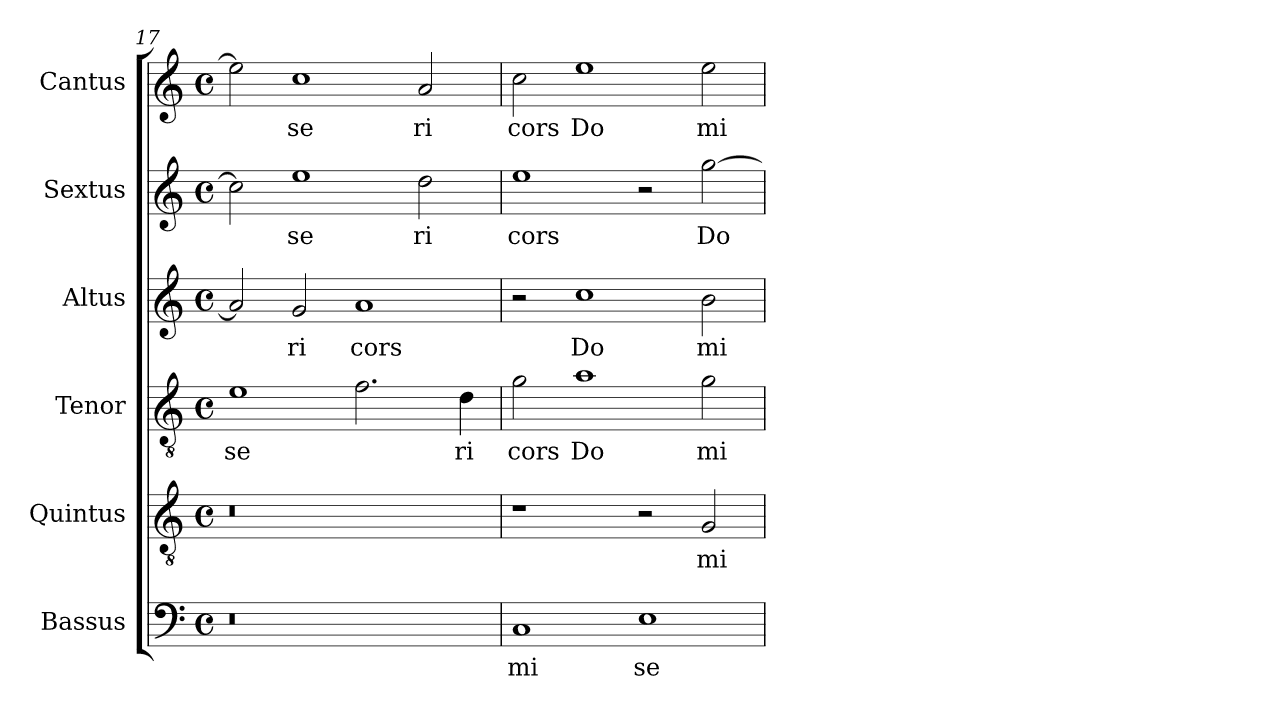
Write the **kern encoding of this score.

**kern	**text	**kern	**text	**kern	**text	**kern	**text	**kern	**text	**kern	**text
*part6	*part6	*part5	*part5	*part4	*part4	*part3	*part3	*part2	*part2	*part1	*part1
*staff6	*staff6	*staff5	*staff5	*staff4	*staff4	*staff3	*staff3	*staff2	*staff2	*staff1	*staff1
*I"Bassus	*	*I"Quintus	*	*I"Tenor	*	*I"Altus	*	*I"Sextus	*	*I"Cantus	*
!!LO:PB:g=z
*clefF4	*	*clefGv2	*	*clefGv2	*	*clefG2	*	*clefG2	*	*clefG2	*
*M4/4	*	*M4/4	*	*M4/4	*	*M4/4	*	*M4/4	*	*M4/4	*
*met(c)	*	*met(c)	*	*met(c)	*	*met(c)	*	*met(c)	*	*met(c)	*
=17	=17	=17	=17	=17	=17	=17	=17	=17	=17	=17	=17
!	!	!	!	!	!LO:LY:b:cj	!	!	!	!	!	!
0r	.	0r	.	1e	-se	2a/]	.	2cc\]	.	2ee\]	.
!	!	!	!	!	!	!	!LO:LY:b:cj	!	!LO:LY:b:cj	!	!LO:LY:b:cj
.	.	.	.	.	.	2g/	ri	1ee	-se	1cc	se
!	!	!	!	!	!	!	!LO:LY:b:cj	!	!	!	!
.	.	.	.	2.f\	.	1a	cors	.	.	.	.
!	!	!	!	!	!	!	!	!	!LO:LY:b:cj	!	!LO:LY:b:cj
.	.	.	.	.	.	.	.	2dd\	ri	2a/	ri
!	!	!	!	!	!LO:LY:b:cj	!	!	!	!	!	!
.	.	.	.	4d\	ri	.	.	.	.	.	.
=18	=18	=18	=18	=18	=18	=18	=18	=18	=18	=18	=18
!	!LO:LY:b:cj	!	!	!	!LO:LY:b:cj	!	!	!	!LO:LY:b:cj	!	!LO:LY:b:cj
1C	mi	1r	.	2g\	cors	2r	.	1ee	cors	2cc\	cors
!	!	!	!	!	!LO:LY:b:cj	!	!LO:LY:b:cj	!	!	!	!LO:LY:b:cj
.	.	.	.	1a	Do	1cc	Do	.	.	1ee	Do
!	!LO:LY:b:cj	!	!	!	!	!	!	!	!	!	!
1E	se	2r	.	.	.	.	.	2r	.	.	.
!	!	!	!LO:LY:b:cj	!	!LO:LY:b:cj	!	!LO:LY:b:cj	!	!LO:LY:b	!	!LO:LY:b:cj
.	.	2G/	mi-	2g\	mi	2b\	mi	[>2gg\	Do	2ee\	mi
=	=	=	=	=	=	=	=	=	=	=	=
*-	*-	*-	*-	*-	*-	*-	*-	*-	*-	*-	*-
